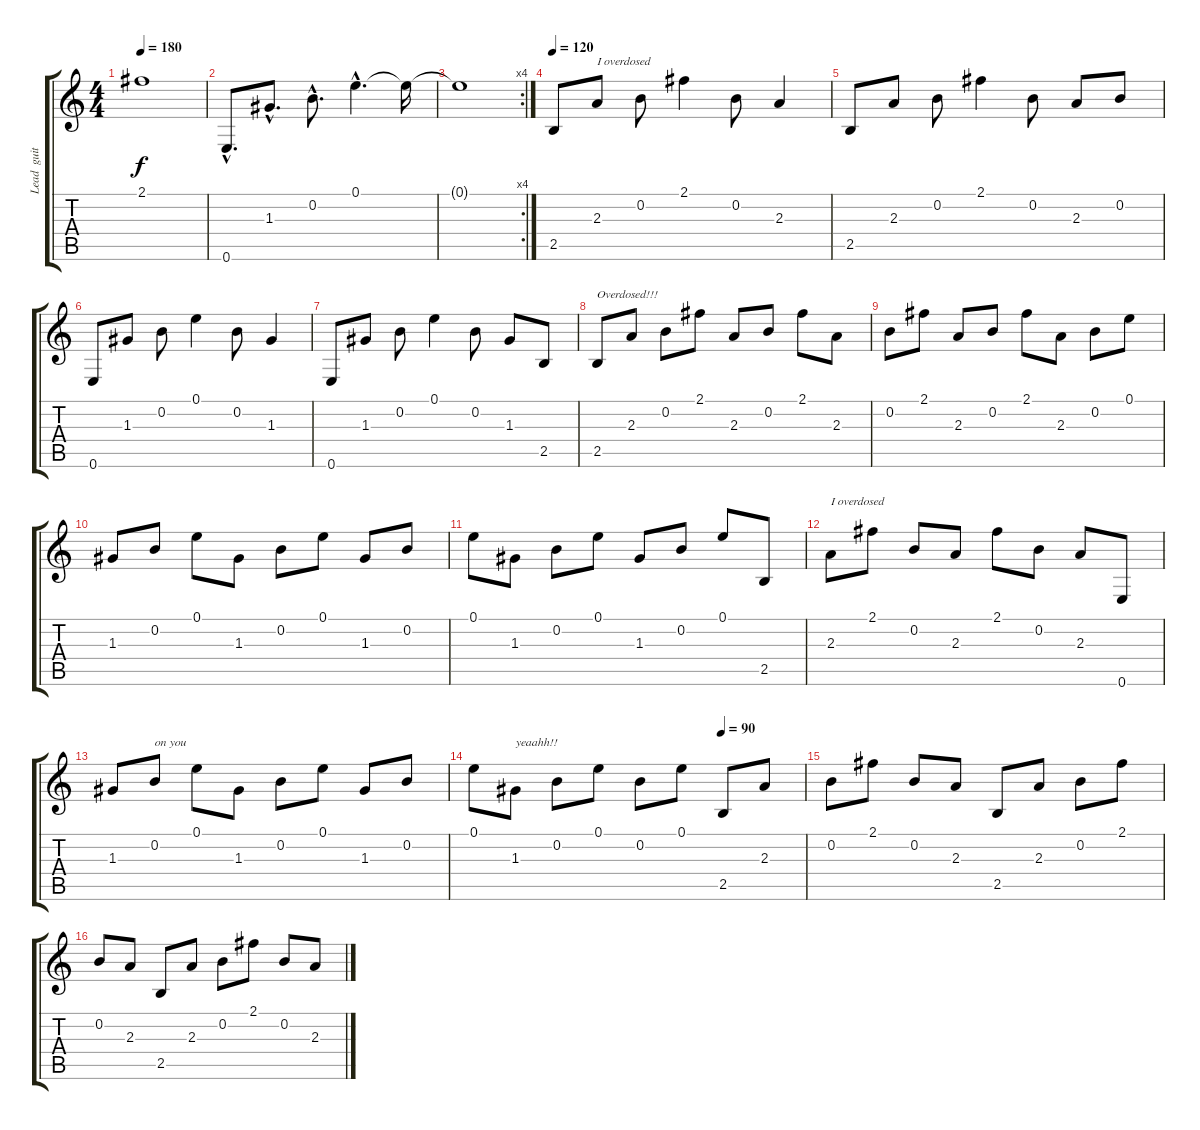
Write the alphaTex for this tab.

\track ("Lead  guitar" "Lead  guit") {instrument distortionguitar}
\staff {score tabs}
\tuning (E4 B3 G3 D3 A2 E2) {hide}
\ts (4 4)
\tempo 180
\clef g2
\ks c
2.1{t}.1{dy f} |
0.6{hac}.8{d} 1.3{hac}.8{d} 0.2{hac}.8{d} 0.1{hac}.4{d} 0.1{t}.16 |
\rc 4
0.1{t}.1 |
\tempo 120
2.5.8 2.3.8{txt "I overdosed"} 0.2.8 2.1.4 0.2.8 2.3.4 |
2.5.8 2.3.8 0.2.8 2.1.4 0.2.8 2.3.8 0.2.8 |
0.6.8 1.3.8 0.2.8 0.1.4 0.2.8 1.3.4 |
0.6.8 1.3.8 0.2.8 0.1.4 0.2.8 1.3.8 2.5.8 |
2.5.8{txt "Overdosed!!!"} 2.3.8 0.2.8 2.1.8 2.3.8 0.2.8 2.1.8 2.3.8 |
0.2.8 2.1.8 2.3.8 0.2.8 2.1.8 2.3.8 0.2.8 0.1.8 |
1.3.8 0.2.8 0.1.8 1.3.8 0.2.8 0.1.8 1.3.8 0.2.8 |
0.1.8 1.3.8 0.2.8 0.1.8 1.3.8 0.2.8 0.1.8 2.5.8 |
2.3.8{txt "I overdosed "} 2.1.8 0.2.8 2.3.8 2.1.8 0.2.8 2.3.8 0.6.8 |
1.3.8 0.2.8{txt "on you"} 0.1.8 1.3.8 0.2.8 0.1.8 1.3.8 0.2.8 |
\tempo (90 0.75)
0.1.8 1.3.8{txt "yeaahh!!"} 0.2.8 0.1.8 0.2.8 0.1.8 2.5.8 2.3.8 |
0.2.8 2.1.8 0.2.8 2.3.8 2.5.8 2.3.8 0.2.8 2.1.8 |
0.2.8 2.3.8 2.5.8 2.3.8 0.2.8 2.1.8 0.2.8 2.3.8
